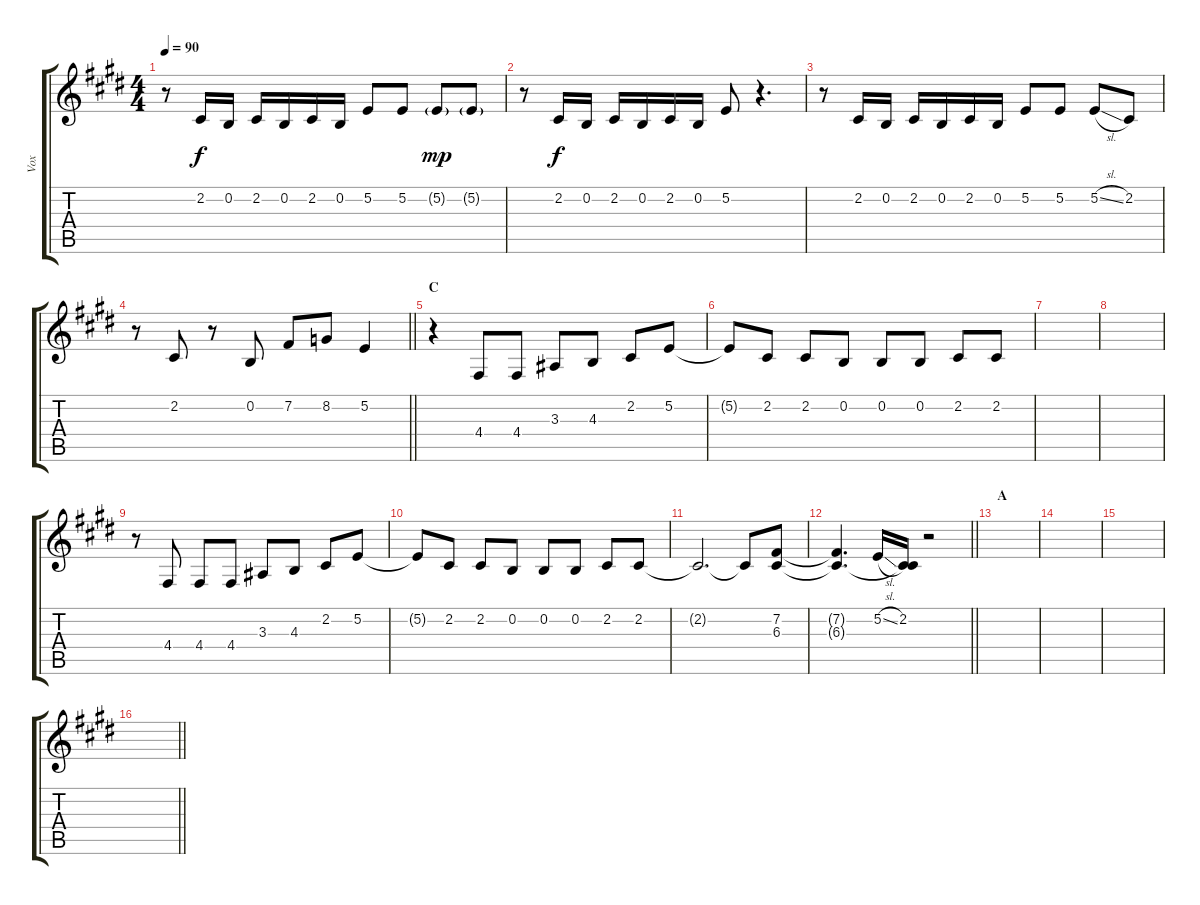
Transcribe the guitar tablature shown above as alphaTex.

\track ("Vox" "Vox") {instrument lead2sawtooth}
\staff {score tabs}
\tuning (E4 B3 G3 D3 A2 E2) {hide}
\ts (4 4)
\tempo 90
\clef g2
\ks c#minor
r.8{dy f} 2.2.16 0.2.16 2.2.16 0.2.16 2.2.16 0.2.16 5.2.8 5.2.8 5.2{g}.8{dy mp} 5.2{g}.8 |
r.8 2.2.16{dy f} 0.2.16 2.2.16 0.2.16 2.2.16 0.2.16 5.2.8 r.4{d} |
r.8 2.2.16 0.2.16 2.2.16 0.2.16 2.2.16 0.2.16 5.2.8 5.2.8 5.2{sl}.8 2.2.8 |
\barLineRight lightlight
r.8 2.2.8 r.8 0.2.8 7.2.8 8.2.8 5.2.4 |
\section ("" "C")
r.4 4.4.8 4.4.8 3.3.8 4.3.8 2.2.8 5.2.8 |
5.2{t}.8 2.2.8 2.2.8 0.2.8 0.2.8 0.2.8 2.2.8 2.2.8 |
|
|
r.8 4.4.8 4.4.8 4.4.8 3.3.8 4.3.8 2.2.8 5.2.8 |
5.2{t}.8 2.2.8 2.2.8 0.2.8 0.2.8 0.2.8 2.2.8 2.2.8 |
2.2{t}.2{d} 2.2{t}.8 (7.2 6.3).8 |
\barLineRight lightlight
(7.2{t} 6.3{t}).4{d} 5.2{sl}.16 (2.2 6.3{t}).16 r.2 |
\section ("" "A")
|
|
|
\barLineRight lightlight
